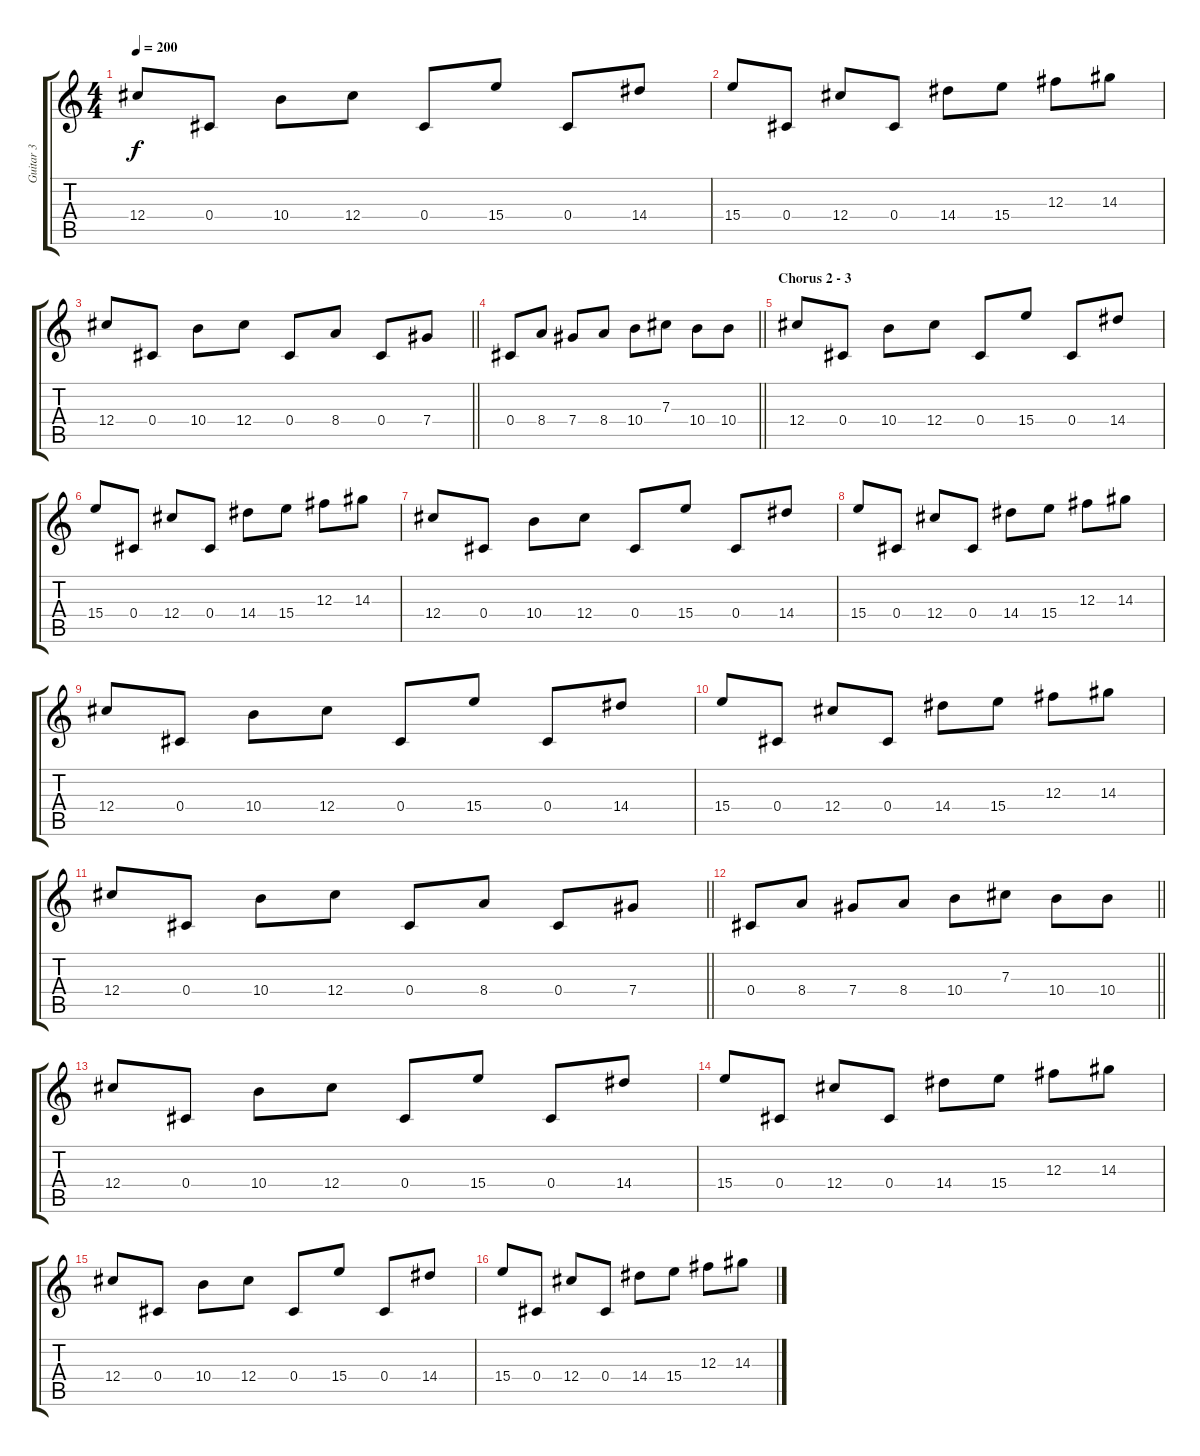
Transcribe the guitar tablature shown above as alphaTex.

\track ("Guitar 3" "Guitar 3") {instrument distortionguitar}
\staff {score tabs}
\tuning (Eb4 Bb3 Gb3 Db3 Ab2 Db2) {hide}
\ts (4 4)
\tempo 200
\clef g2
\ks c
12.4.8{dy f} 0.4.8 10.4.8 12.4.8 0.4.8 15.4.8 0.4.8 14.4.8 |
15.4.8 0.4.8 12.4.8 0.4.8 14.4.8 15.4.8 12.3.8 14.3.8 |
\barLineRight lightlight
12.4.8 0.4.8 10.4.8 12.4.8 0.4.8 8.4.8 0.4.8 7.4.8 |
\barLineRight lightlight
0.4.8 8.4.8 7.4.8 8.4.8 10.4.8 7.3.8 10.4.8 10.4.8 |
\section ("" "Chorus 2 - 3")
12.4.8{balance 16} 0.4.8 10.4.8 12.4.8 0.4.8 15.4.8 0.4.8 14.4.8 |
15.4.8 0.4.8 12.4.8 0.4.8 14.4.8 15.4.8 12.3.8 14.3.8 |
12.4.8 0.4.8 10.4.8 12.4.8 0.4.8 15.4.8 0.4.8 14.4.8 |
15.4.8 0.4.8 12.4.8 0.4.8 14.4.8 15.4.8 12.3.8 14.3.8 |
12.4.8 0.4.8 10.4.8 12.4.8 0.4.8 15.4.8 0.4.8 14.4.8 |
15.4.8 0.4.8 12.4.8 0.4.8 14.4.8 15.4.8 12.3.8 14.3.8 |
\barLineRight lightlight
12.4.8 0.4.8 10.4.8 12.4.8 0.4.8 8.4.8 0.4.8 7.4.8 |
\barLineRight lightlight
0.4.8 8.4.8 7.4.8 8.4.8 10.4.8 7.3.8 10.4.8 10.4.8 |
12.4.8 0.4.8 10.4.8 12.4.8 0.4.8 15.4.8 0.4.8 14.4.8 |
15.4.8 0.4.8 12.4.8 0.4.8 14.4.8 15.4.8 12.3.8 14.3.8 |
12.4.8 0.4.8 10.4.8 12.4.8 0.4.8 15.4.8 0.4.8 14.4.8 |
15.4.8 0.4.8 12.4.8 0.4.8 14.4.8 15.4.8 12.3.8 14.3.8
